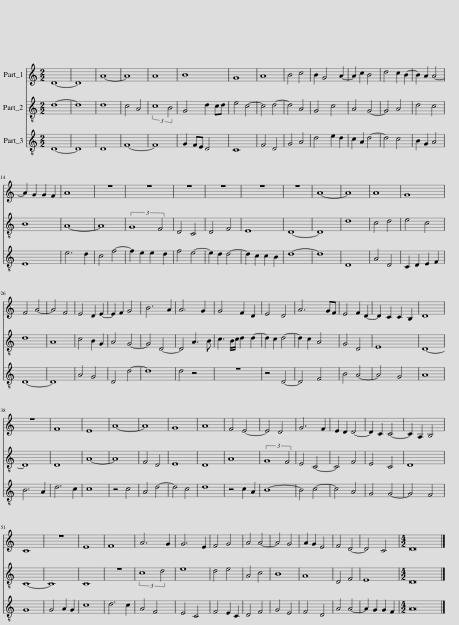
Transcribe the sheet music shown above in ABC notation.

X:1
%%score 1 2 3
L:1/8
M:2/2
I:linebreak $
K:C
V:1 treble
V:2 treble-8
V:3 treble-8
V:1
 D8- | D8 | A8- | A8 | A8 | %5
 B8 | G8 | A8 | B4 c4 | B2 G4 A2- | %10
 A2 c2 B4 | d4 c2 B2- | B2 A2 A4- |$ A2 G2 G2 F2 | A8 | %15
 z8 | z8 | z8 | z8 | z8 | %20
 z8 | A8- | A8 | A8 | G8 |$ %25
 F4 A4- | A4 F4 | E4 D2 E2- | E2 F2 G4 | B6 A2 | %30
 A6 G2 | G4 F2 D2 | E4 D4 | A6 GF | E4 F2 D2- | %35
 D2 C2 C2 B,2 | D8 |$ z8 | F8 | E8 | %40
 A8- | A8 | G8 | A8 | F4 E4- | %45
 E4 D4 | G6 F2 | E2 D2 D4- | D2 C2 C4- | C2 A,2 B,4 |$ %50
 C8 | z8 | E8 | F8 | A6 G2 | %55
 G6 E2 | F4 G4 | A4 A4- | A4 G4 | A2 G2 E4 | %60
 F4 D4- | D4 C4 |[M:4/2] D16 |] %63
V:2
 d8- | d8 | d8 | c4 A4 | (3:2:2c8 B4 | %5
 G4 d2 cd | e4 c4- | c4 d4- | d4 A4 | G4 c4 | %10
 A4 G4- | G4 A4 | d4 c4 |$ B8 | A8- | %15
 A8 | (3:2:2G8 F4 | D4 C4 | D4 F4 | E8 | %20
 D8- | D8 | d8 | c4 d4 | e4 c4 |$ %25
 d8 | A8 | c4 B2 G2 | A4 G4- | G4 D4- | %30
 D4 A3 B | c3 B/c/ d2 d2- | d2 c2 d4- | d2 c2 A4 | G4 D4 | %35
 E8 | D8- |$ D8 | D8 | A8- | %40
 A8 | F4 D4 | E8 | D8 | A8 | %45
 (3:2:2G8 F4 | E4 C4- | C4 F4 | E4 C4 | D8 |$ %50
 C8- | C8 | C8 | z8 | (3:2:2c8 d4 | %55
 e8 | d4 e4 | A4 c4 | B8 | A8 | %60
 D4 F4 | E8 |[M:4/2] D16 |] %63
V:3
 D8- | D8 | D8 | F8- | F8 | %5
 G2 FE D4 | C8 | F4 D4 | G4 A4 | d4 e2 d2 | %10
 c2 A2 d4- | d4 c4 | B2 G2 A4 |$ E8 | e6 d2 | %15
 c4 f4- | f2 e2 e2 d2 | f4 e4- | e2 d2 d4- | d2 c2 c2 B2 | %20
 d8- | d8 | D8 | A4 D4 | C2 D2 E2 F2 |$ %25
 D8- | D8 | A4 G4 | D4 d4- | d8 | %30
 d4 z4 | z8 | z4 D4- | D4 F4 | B4 A4- | %35
 A4 G4 | A8 |$ B6 A2 | d6 c2 | c8 | %40
 z4 c4 | A4 d4- | d4 c4 | d8 | z4 c2 A2 | %45
 B8- | B4 c4- | c4 A4 | G4 G4- | G4 F4 |$ %50
 G8 | G4 A2 G2 | c8 | d6 c2 | A4 F4 | %55
 E4 C4 | F4 E2 C2 | D4 F4 | G4 E4 | F4 D4 | %60
 A4 A4- | A2 G2 G2 F2 |[M:4/2] A16 |] %63
